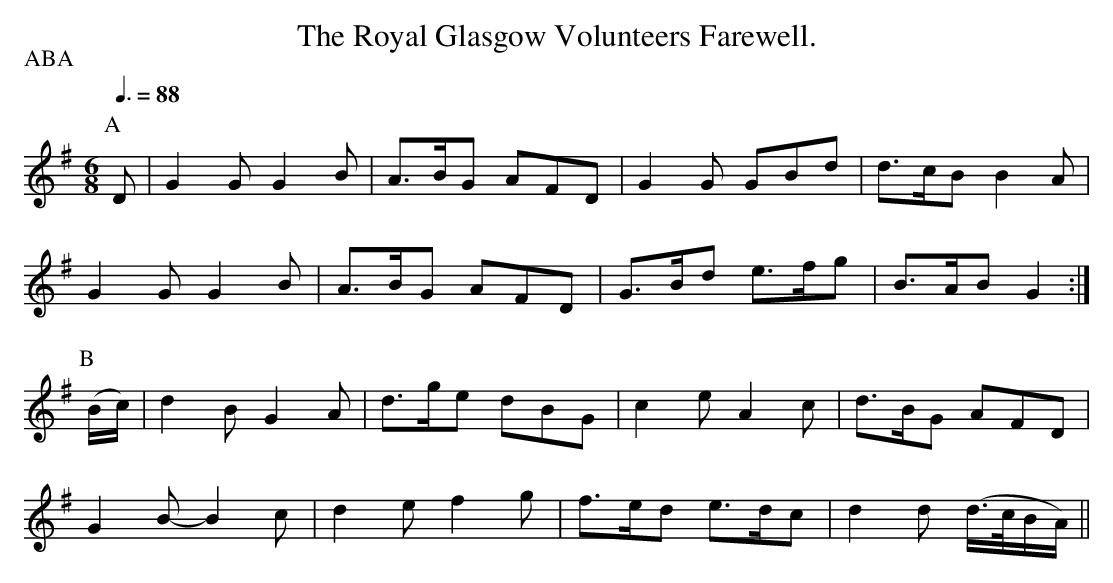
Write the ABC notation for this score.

X:1
T:The Royal Glasgow Volunteers Farewell.
M:6/8
L:1/8
Q:3/8=88
P:ABA % Aird uses a da capo
K:G major
P:A
 D    |G2G G2B|A>BG AFD|G2G  GBd |d>cB B2A        |
       G2G G2B|A>BG AFD|G>Bd e>fg|B>AB G2        :|
P:B
(B/c/)|d2B G2A|d>ge dBG|c2e  A2c |d>BG AFD        |
       G2B-B2c|d2e  f2g|f>ed e>dc|d2d (d/>c/B/A/)||
